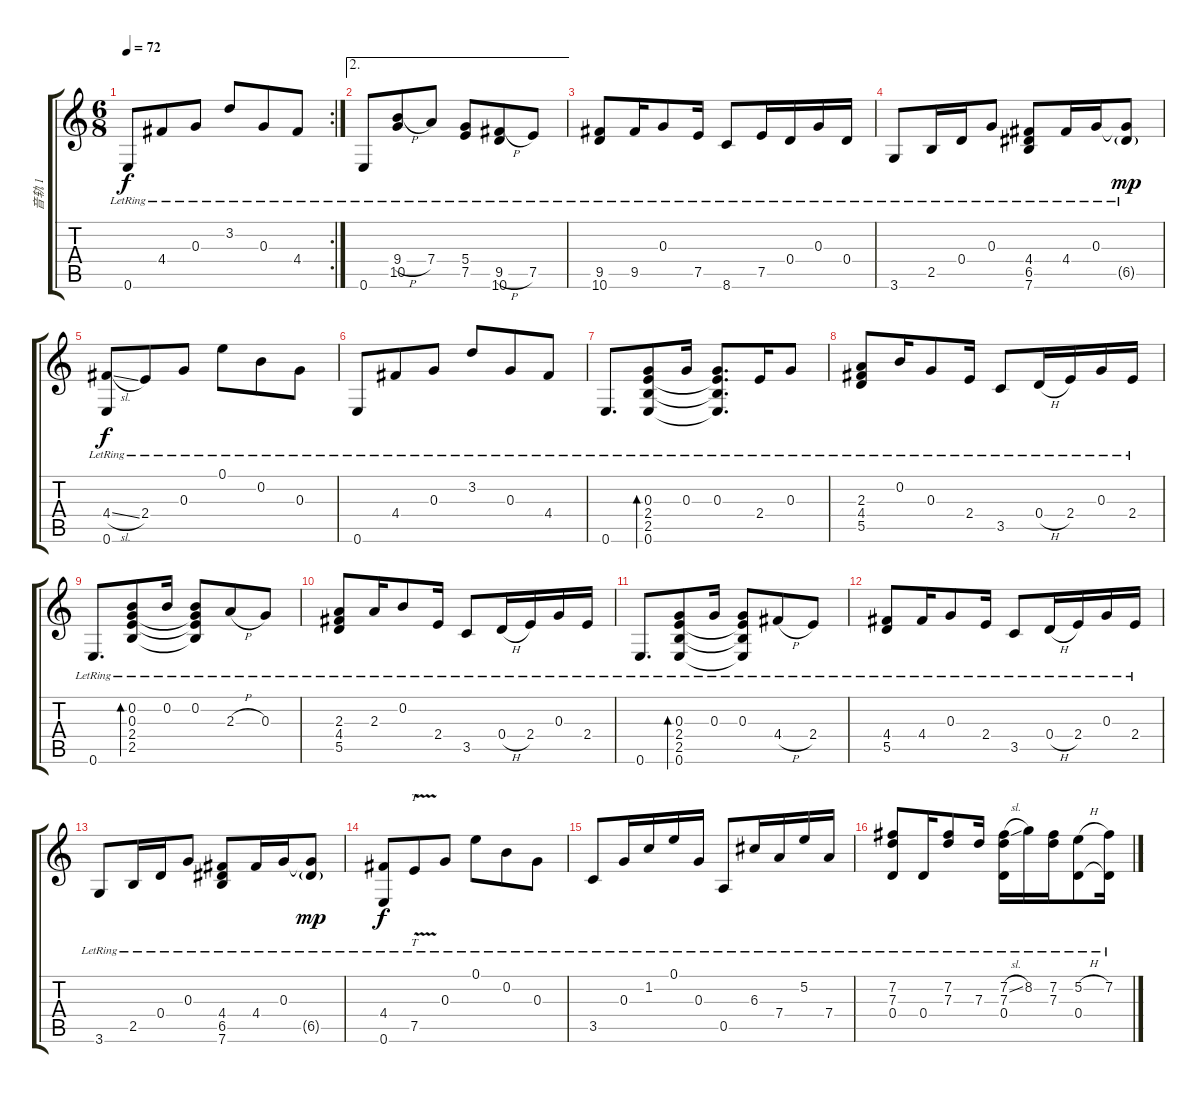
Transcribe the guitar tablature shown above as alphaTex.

\track ("音轨 1" "音轨 1") {instrument acousticguitarsteel}
\staff {score tabs}
\tuning (E4 B3 G3 D3 A2 E2) {hide}
\rc 2
\ts (6 8)
\tempo 72
\clef g2
\ks c
0.6{lr}.8{dy f} 4.4{lr}.8 0.3{lr}.8 3.2{lr}.8 0.3{lr}.8 4.4{lr}.8 |
\ae 2
0.6{lr}.8 (9.4{h lr} 10.5{lr}).8 7.4{lr}.8 (5.4{lr} 7.5{lr}).8 (9.5{h lr} 10.6{lr}).8 7.5{lr}.8 |
(9.5{lr} 10.6{lr}).8 9.5{lr}.16 0.3{lr}.8 7.5{lr}.16 8.6{lr}.8 7.5{lr}.16 0.4{lr}.16 0.3{lr}.16 0.4{lr}.16 |
3.6{lr}.8 2.5{lr}.16 0.4{lr}.16 0.3{lr}.8 (4.4{lr} 6.5{lr} 7.6{lr}).8 4.4{lr}.16 0.3{lr}.16 (0.3{t} 6.5{g lr}).8{dy mp} |
(4.4{sl lr} 0.6{lr}).8{dy f} 2.4{lr}.8 0.3{lr}.8 0.1{lr}.8 0.2{lr}.8 0.3{lr}.8 |
0.6{lr}.8 4.4{lr}.8 0.3{lr}.8 3.2{lr}.8 0.3{lr}.8 4.4{lr}.8 |
0.6{lr}.8{d} (0.3{lr} 2.4{lr} 2.5{lr} 0.6{lr}).8{bd 480} 0.3{lr}.16 (0.3{lr} 2.4{t} 2.5{t} 0.6{t}).8{d} 2.4{lr}.16 0.3{lr}.8 |
(2.3{lr} 4.4{lr} 5.5{lr}).8 0.2{lr}.16 0.3{lr}.8 2.4{lr}.16 3.5{lr}.8 0.4{h lr}.16 2.4{lr}.16 0.3{lr}.16 2.4{lr}.16 |
0.6{lr}.8{d} (0.2{lr} 0.3{lr} 2.4{lr} 2.5{lr}).8{bd 480} 0.2{lr}.16 (0.2{lr} 0.3{t} 2.4{t} 2.5{t}).8 2.3{h lr}.8 0.3{lr}.8 |
(2.3{lr} 4.4{lr} 5.5{lr}).8 2.3{lr}.16 0.2{lr}.8 2.4{lr}.16 3.5{lr}.8 0.4{h lr}.16 2.4{lr}.16 0.3{lr}.16 2.4{lr}.16 |
0.6{lr}.8{d} (0.3{lr} 2.4{lr} 2.5{lr} 0.6{lr}).8{bd 480} 0.3{lr}.16 (0.3{lr} 2.4{t} 2.5{t} 0.6{t}).8 4.4{h lr}.8 2.4{lr}.8 |
(4.4{lr} 5.5{lr}).8 4.4{lr}.16 0.3{lr}.8 2.4{lr}.16 3.5{lr}.8 0.4{h lr}.16 2.4{lr}.16 0.3{lr}.16 2.4{lr}.16 |
3.6{lr}.8 2.5{lr}.16 0.4{lr}.16 0.3{lr}.8 (4.4{lr} 6.5{lr} 7.6{lr}).8 4.4{lr}.16 0.3{lr}.16 (0.3{t} 6.5{g lr}).8{dy mp} |
(4.4{lr} 0.6{lr}).8{dy f} 7.5{v lr}.8{tt} 0.3{lr}.8 0.1{lr}.8 0.2{lr}.8 0.3{lr}.8 |
3.5{lr}.8 0.3{lr}.16 1.2{lr}.16 0.1{lr}.16 0.3{lr}.16 0.5{lr}.8 6.3{lr}.16 7.4{lr}.16 5.2{lr}.16 7.4{lr}.16 |
(7.2{lr} 7.3{lr} 0.4{lr}).8 0.4{lr}.16 (7.2{lr} 7.3{lr}).8 7.3{lr}.16 (7.2{sl lr} 7.3{lr} 0.4{lr}).16 8.2{lr}.16 (7.2{lr} 7.3{lr}).16 (5.2{h lr} 0.4{lr}).8 (7.2{lr} 0.4{t}).16
